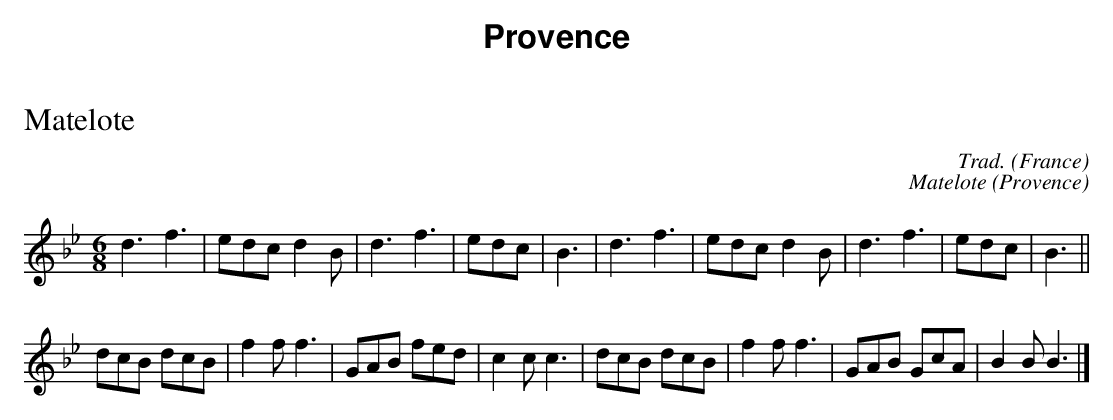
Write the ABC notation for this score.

X:1
T:Matelote
O:France
C:Trad.
M:6/8
L:1/8
K:Bb
d3f3 | edc d2B | d3f3 | edc | B3 | d3f3 | edc d2B | d3f3 | edc | B3 ||
dcB dcB | f2f f3 | GAB fed | c2c c3 | dcB dcB | f2f f3 | GAB GcA | B2B B3 |]
